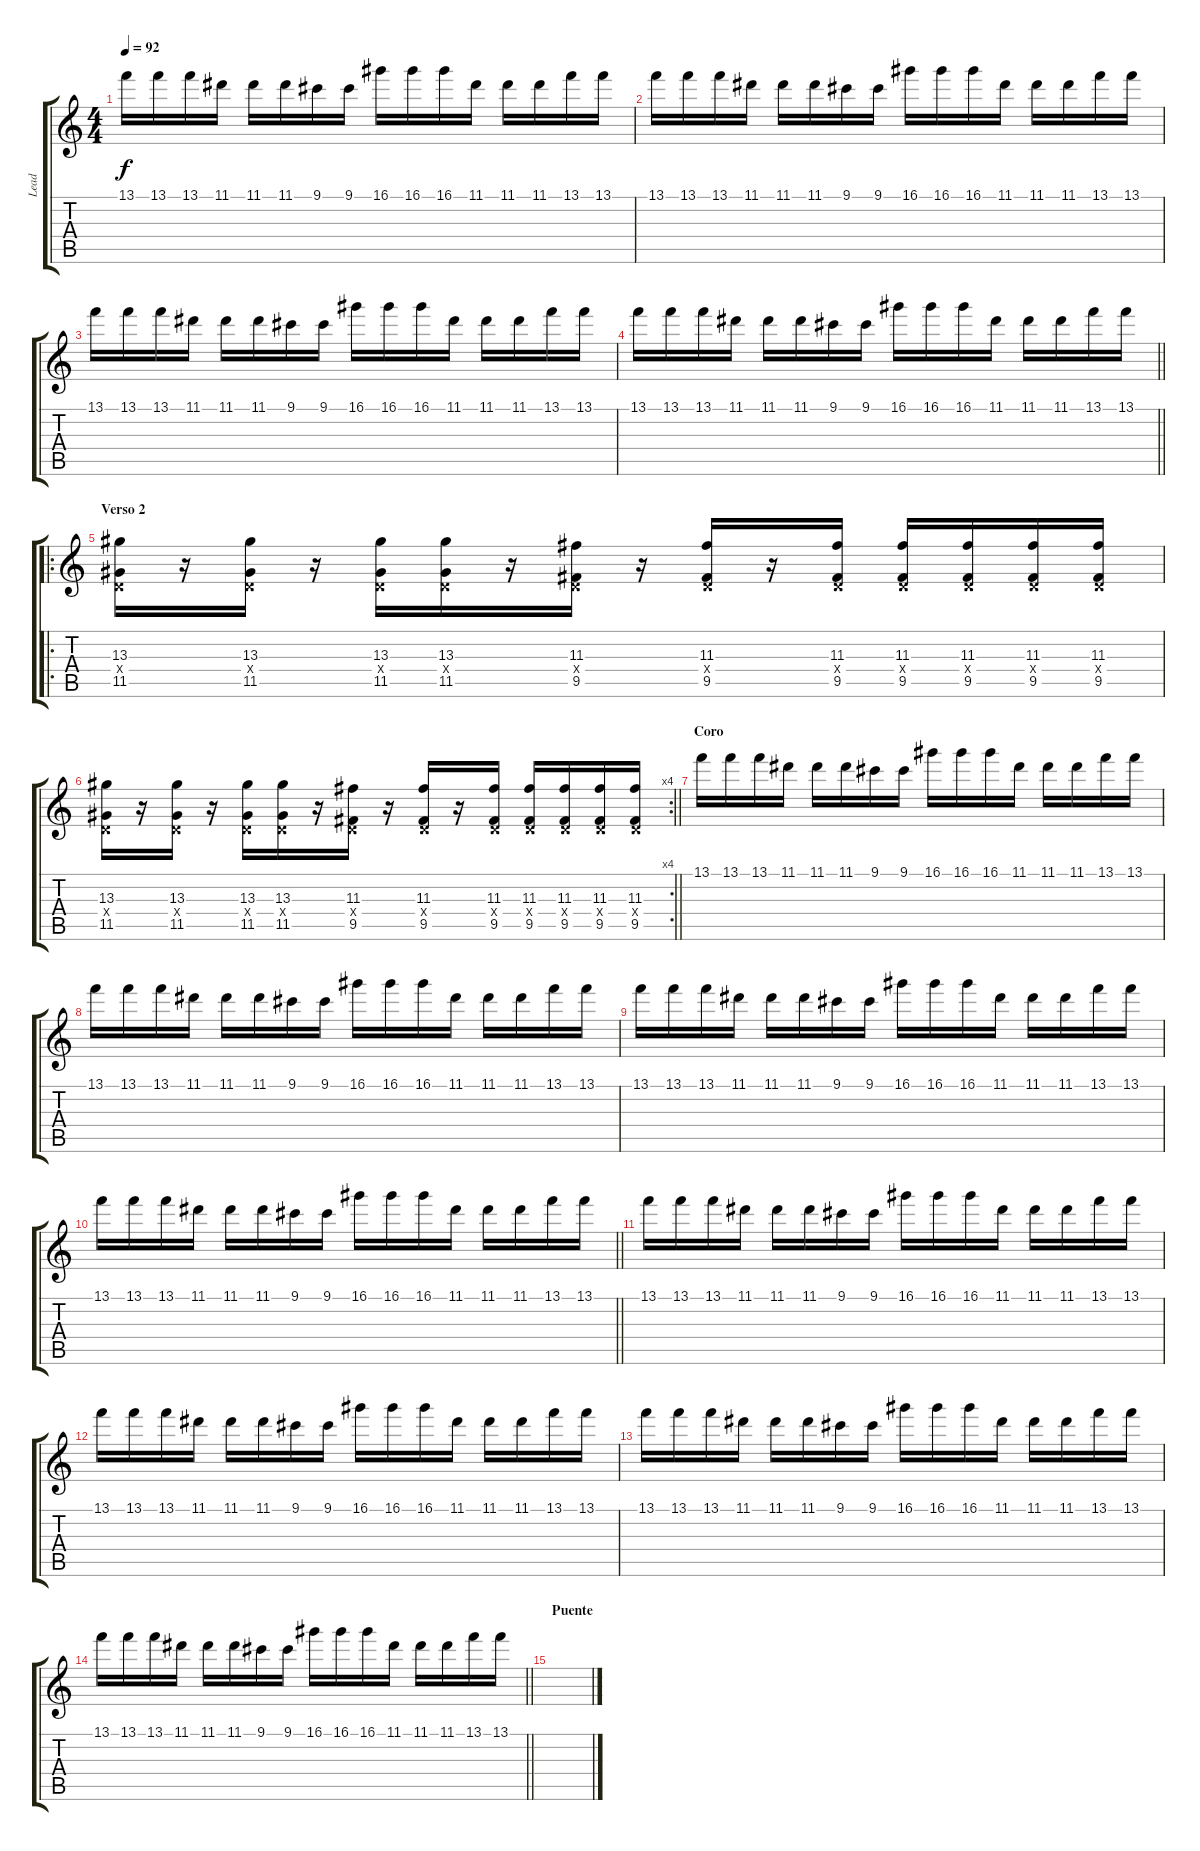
\track ("Lead" "Lead") {instrument overdrivenguitar}
\staff {score tabs}
\tuning (E4 B3 G3 D3 A2 E2) {hide}
\ts (4 4)
\tempo 92
\clef g2
\ks c
13.1.16{dy f} 13.1.16 13.1.16 11.1.16 11.1.16 11.1.16 9.1.16 9.1.16 16.1.16 16.1.16 16.1.16 11.1.16 11.1.16 11.1.16 13.1.16 13.1.16 |
13.1.16 13.1.16 13.1.16 11.1.16 11.1.16 11.1.16 9.1.16 9.1.16 16.1.16 16.1.16 16.1.16 11.1.16 11.1.16 11.1.16 13.1.16 13.1.16 |
13.1.16 13.1.16 13.1.16 11.1.16 11.1.16 11.1.16 9.1.16 9.1.16 16.1.16 16.1.16 16.1.16 11.1.16 11.1.16 11.1.16 13.1.16 13.1.16 |
\barLineRight lightlight
13.1.16 13.1.16 13.1.16 11.1.16 11.1.16 11.1.16 9.1.16 9.1.16 16.1.16 16.1.16 16.1.16 11.1.16 11.1.16 11.1.16 13.1.16 13.1.16 |
\ro
\section ("" "Verso 2")
(13.3 0.4{x} 11.5).16 r.16 (13.3 0.4{x} 11.5).16 r.16 (13.3 0.4{x} 11.5).16 (13.3 0.4{x} 11.5).16 r.16 (11.3 0.4{x} 9.5).16 r.16 (11.3 0.4{x} 9.5).16 r.16 (11.3 0.4{x} 9.5).16 (11.3 0.4{x} 9.5).16 (11.3 0.4{x} 9.5).16 (11.3 0.4{x} 9.5).16 (11.3 0.4{x} 9.5).16 |
\rc 4
\barLineRight lightlight
(13.3 0.4{x} 11.5).16 r.16 (13.3 0.4{x} 11.5).16 r.16 (13.3 0.4{x} 11.5).16 (13.3 0.4{x} 11.5).16 r.16 (11.3 0.4{x} 9.5).16 r.16 (11.3 0.4{x} 9.5).16 r.16 (11.3 0.4{x} 9.5).16 (11.3 0.4{x} 9.5).16 (11.3 0.4{x} 9.5).16 (11.3 0.4{x} 9.5).16 (11.3 0.4{x} 9.5).16 |
\section ("" "Coro")
13.1.16 13.1.16 13.1.16 11.1.16 11.1.16 11.1.16 9.1.16 9.1.16 16.1.16 16.1.16 16.1.16 11.1.16 11.1.16 11.1.16 13.1.16 13.1.16 |
13.1.16 13.1.16 13.1.16 11.1.16 11.1.16 11.1.16 9.1.16 9.1.16 16.1.16 16.1.16 16.1.16 11.1.16 11.1.16 11.1.16 13.1.16 13.1.16 |
13.1.16 13.1.16 13.1.16 11.1.16 11.1.16 11.1.16 9.1.16 9.1.16 16.1.16 16.1.16 16.1.16 11.1.16 11.1.16 11.1.16 13.1.16 13.1.16 |
\barLineRight lightlight
13.1.16 13.1.16 13.1.16 11.1.16 11.1.16 11.1.16 9.1.16 9.1.16 16.1.16 16.1.16 16.1.16 11.1.16 11.1.16 11.1.16 13.1.16 13.1.16 |
13.1.16 13.1.16 13.1.16 11.1.16 11.1.16 11.1.16 9.1.16 9.1.16 16.1.16 16.1.16 16.1.16 11.1.16 11.1.16 11.1.16 13.1.16 13.1.16 |
13.1.16 13.1.16 13.1.16 11.1.16 11.1.16 11.1.16 9.1.16 9.1.16 16.1.16 16.1.16 16.1.16 11.1.16 11.1.16 11.1.16 13.1.16 13.1.16 |
13.1.16 13.1.16 13.1.16 11.1.16 11.1.16 11.1.16 9.1.16 9.1.16 16.1.16 16.1.16 16.1.16 11.1.16 11.1.16 11.1.16 13.1.16 13.1.16 |
\barLineRight lightlight
13.1.16 13.1.16 13.1.16 11.1.16 11.1.16 11.1.16 9.1.16 9.1.16 16.1.16 16.1.16 16.1.16 11.1.16 11.1.16 11.1.16 13.1.16 13.1.16 |
\section ("" "Puente")
